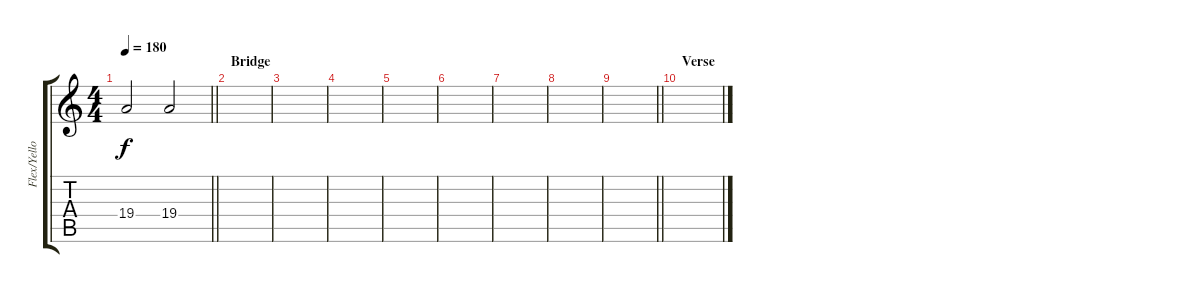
\track ("Flex/Yellow/Py" "Flex/Yello") {instrument bagpipe}
\staff {score tabs}
\tuning (E4 B3 G3 D3 A2 E2) {hide}
\ts (4 4)
\tempo 180
\clef g2
\barLineRight lightlight
\ks c
19.4.2{dy f} 19.4.2 |
\section ("" "Bridge")
|
|
|
|
|
|
|
\barLineRight lightlight
|
\section ("" "Verse")
